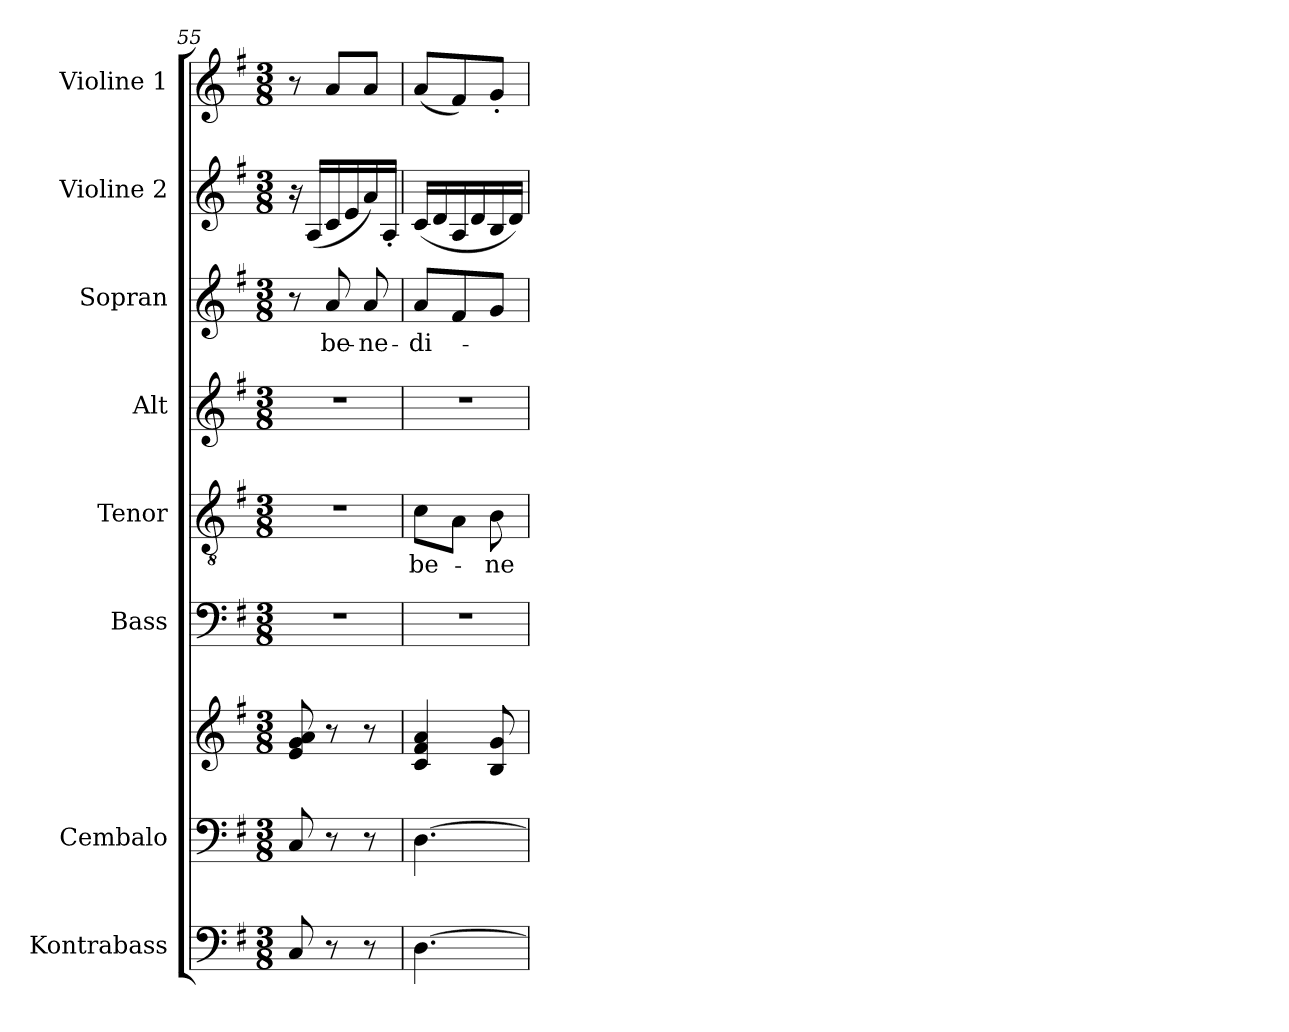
**kern	**kern	**kern	**kern	**kern	**text	**kern	**kern	**text	**kern	**kern
*part8	*part7	*part7	*part6	*part5	*part5	*part4	*part3	*part3	*part2	*part1
*staff9	*staff8	*staff7	*staff6	*staff5	*staff5	*staff4	*staff3	*staff3	*staff2	*staff1
*I"Kontrabass	*I"Cembalo	*	*I"Bass	*I"Tenor	*	*I"Alt	*I"Sopran	*	*I"Violine 2	*I"Violine 1
*I'Kb.	*I'Cemb.	*	*I'B.	*I'T.	*	*I'A.	*I'S.	*	*I'Vl. 2	*I'Vl. 1
*clefF4	*clefF4	*clefG2	*clefF4	*clefGv2	*	*clefG2	*clefG2	*	*clefG2	*clefG2
*ITrd7c12	*	*	*	*	*	*	*	*	*	*
*k[f#]	*k[f#]	*k[f#]	*k[f#]	*k[f#]	*	*k[f#]	*k[f#]	*	*k[f#]	*k[f#]
*G:	*G:	*G:	*G:	*G:	*	*G:	*G:	*	*G:	*G:
*M3/8	*M3/8	*M3/8	*M3/8	*M3/8	*	*M3/8	*M3/8	*	*M3/8	*M3/8
=55	=55	=55	=55	=55	=55	=55	=55	=55	=55	=55
8CC/	8C/	8e/ 8g/ 8a/	4.r	4.r	.	4.r	8r	.	16r	8r
.	.	.	.	.	.	.	.	.	(<16A/LL	.
!	!	!	!	!	!	!	!	!LO:LY:b	!	!
8r	8r	8r	.	.	.	.	8a/	be-	16c/	8a/L
.	.	.	.	.	.	.	.	.	16e/	.
!	!	!	!	!	!	!	!	!LO:LY:b	!	!
8r	8r	8r	.	.	.	.	8a/	-ne-	16a/)	8a/J
.	.	.	.	.	.	.	.	.	16A'</JJ	.
=56	=56	=56	=56	=56	=56	=56	=56	=56	=56	=56
!	!	!	!	!	!LO:LY:b	!	!	!LO:LY:b	!	!
[4.DD\	[4.D\	4c/ 4f#/ 4a/	4.r	8c\L	be-	4.r	8a/L	-di-	(<16c/LL	(<8a/L
.	.	.	.	.	.	.	.	.	16d/	.
.	.	.	.	8A\J	.	.	8f#/	.	16A/	8f#/)
.	.	.	.	.	.	.	.	.	16d/	.
!	!	!	!	!	!LO:LY:b	!	!	!	!	!
.	.	8B/ 8g/	.	8B\	-ne-	.	8g/J	.	16B/	8g'</J
.	.	.	.	.	.	.	.	.	16d/JJ)	.
=	=	=	=	=	=	=	=	=	=	=
*-	*-	*-	*-	*-	*-	*-	*-	*-	*-	*-
